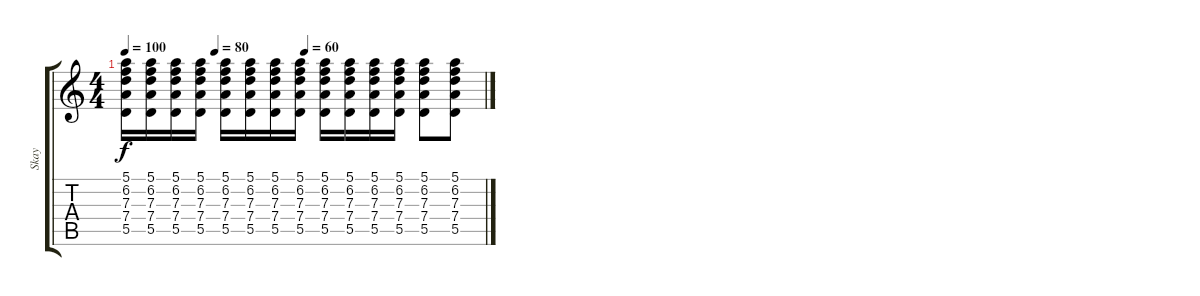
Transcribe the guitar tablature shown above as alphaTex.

\track ("Skay" "Skay") {instrument electricguitarclean}
\staff {score tabs}
\tuning (E4 B3 G3 D3 A2 E2) {hide}
\ts (4 4)
\tempo 100
\tempo (80 0.25)
\tempo (60 0.5)
\clef g2
\ks c
(5.1 6.2 7.3 7.4 5.5).16{dy f instrument acousticguitarsteel} (5.1 6.2 7.3 7.4 5.5).16{instrument acousticguitarsteel} (5.1 6.2 7.3 7.4 5.5).16{instrument acousticguitarsteel} (5.1 6.2 7.3 7.4 5.5).16{instrument acousticguitarsteel} (5.1 6.2 7.3 7.4 5.5).16{instrument acousticguitarsteel} (5.1 6.2 7.3 7.4 5.5).16{instrument acousticguitarsteel} (5.1 6.2 7.3 7.4 5.5).16{instrument acousticguitarsteel} (5.1 6.2 7.3 7.4 5.5).16{instrument acousticguitarsteel} (5.1 6.2 7.3 7.4 5.5).16{instrument acousticguitarsteel} (5.1 6.2 7.3 7.4 5.5).16{instrument acousticguitarsteel} (5.1 6.2 7.3 7.4 5.5).16{instrument acousticguitarsteel} (5.1 6.2 7.3 7.4 5.5).16{instrument acousticguitarsteel} (5.1 6.2 7.3 7.4 5.5).8{instrument acousticguitarsteel} (5.1 6.2 7.3 7.4 5.5).8{instrument acousticguitarsteel}
